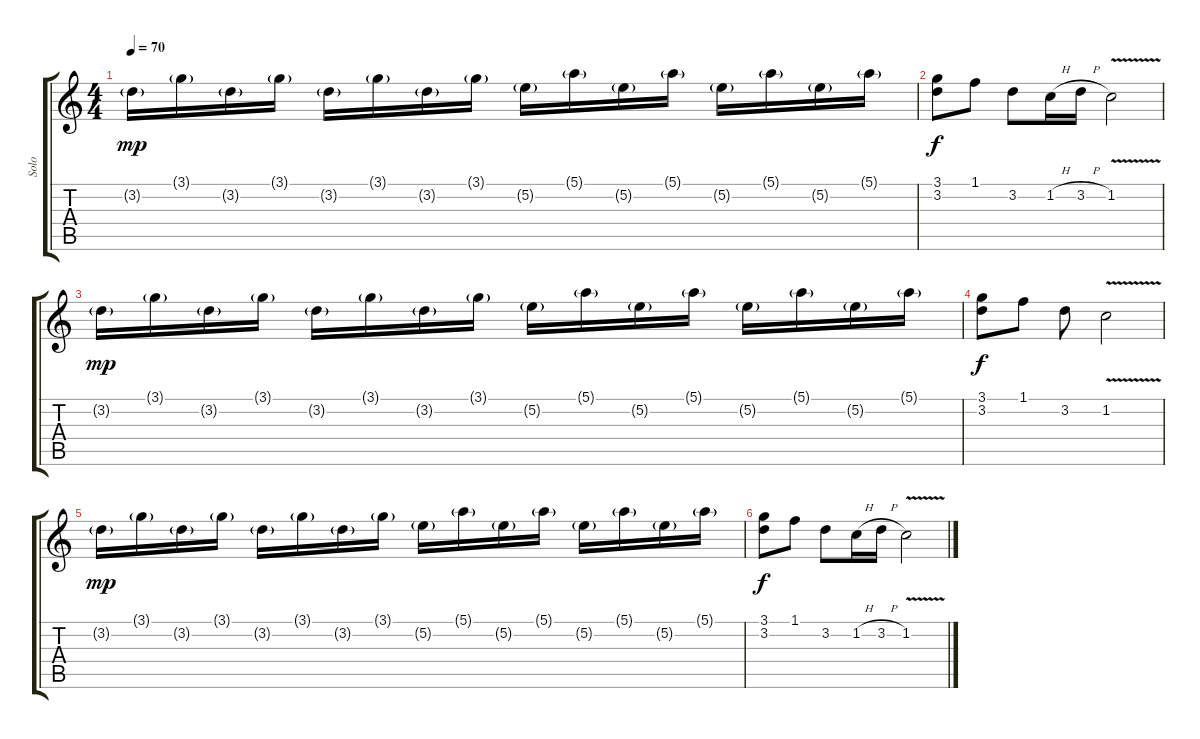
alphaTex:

\track ("Solo" "Solo") {instrument electricguitarjazz}
\staff {score tabs}
\tuning (E4 B3 G3 D3 A2 E2) {hide}
\ts (4 4)
\tempo 70
\clef g2
\ks c
3.2{g}.16{dy mp} 3.1{g}.16 3.2{g}.16 3.1{g}.16 3.2{g}.16 3.1{g}.16 3.2{g}.16 3.1{g}.16 5.2{g}.16 5.1{g}.16 5.2{g}.16 5.1{g}.16 5.2{g}.16 5.1{g}.16 5.2{g}.16 5.1{g}.16 |
(3.1 3.2).8{dy f} 1.1.8 3.2.8 1.2{h}.16 3.2{h}.16 1.2{v}.2 |
3.2{g}.16{dy mp} 3.1{g}.16 3.2{g}.16 3.1{g}.16 3.2{g}.16 3.1{g}.16 3.2{g}.16 3.1{g}.16 5.2{g}.16 5.1{g}.16 5.2{g}.16 5.1{g}.16 5.2{g}.16 5.1{g}.16 5.2{g}.16 5.1{g}.16 |
(3.1 3.2).8{dy f} 1.1.8 3.2.8 1.2{v}.2 |
3.2{g}.16{dy mp} 3.1{g}.16 3.2{g}.16 3.1{g}.16 3.2{g}.16 3.1{g}.16 3.2{g}.16 3.1{g}.16 5.2{g}.16 5.1{g}.16 5.2{g}.16 5.1{g}.16 5.2{g}.16 5.1{g}.16 5.2{g}.16 5.1{g}.16 |
(3.1 3.2).8{dy f} 1.1.8 3.2.8 1.2{h}.16 3.2{h}.16 1.2{v}.2
